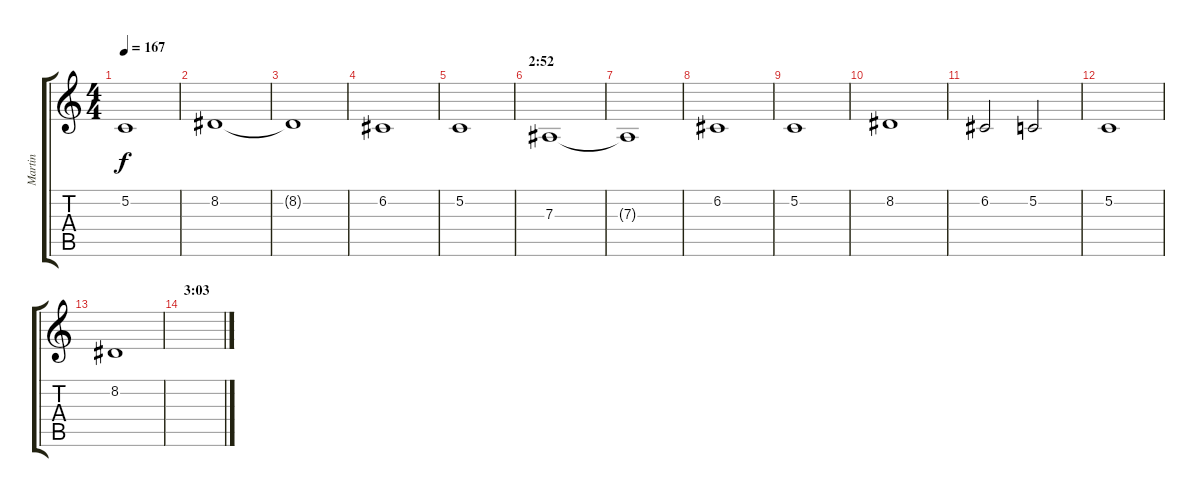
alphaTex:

\track ("Martin" "Martin") {instrument stringensemble1}
\staff {score tabs}
\tuning (C4 G3 Eb3 Bb2 F2 C2) {hide}
\ts (4 4)
\tempo 167
\clef g2
\ks c
5.2.1{dy f} |
8.2.1 |
8.2{t}.1 |
6.2.1 |
5.2.1 |
\section ("" "2:52")
7.3.1 |
7.3{t}.1 |
6.2.1 |
5.2.1 |
8.2.1 |
6.2.2 5.2.2 |
5.2.1 |
8.2.1 |
\section ("" "3:03")
